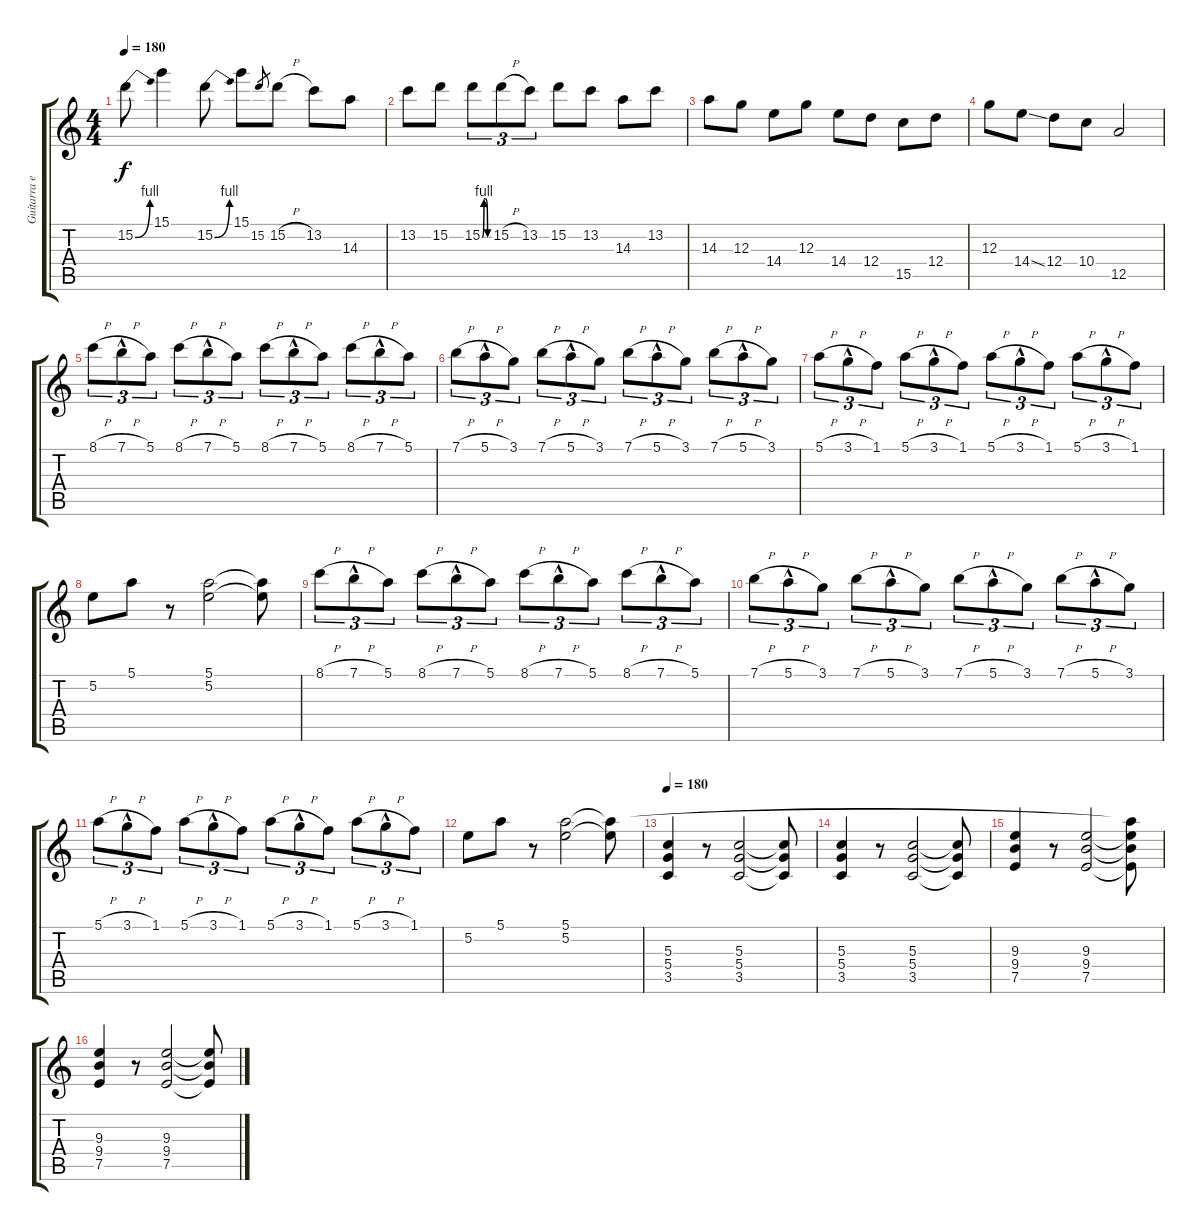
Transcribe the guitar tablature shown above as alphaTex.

\track ("Guitarra eléctrica" "Guitarra e") {instrument overdrivenguitar}
\staff {score tabs}
\tuning (E4 B3 G3 D3 A2 E2) {hide}
\ts (4 4)
\tempo 180
\clef g2
\ks c
15.2{be (bend 0 0 60 4)}.8{dy f} 15.1.4 15.2{be (bend 0 0 60 4)}.8 15.1.8 15.2.8{gr} 15.2{h}.8 13.2.8 14.3.8 |
13.2.8 15.2.8 15.2{be (custom 0 0 15 4 30 4 45 0 60 0)}.8{tu (3 2)} 15.2{h}.8{tu (3 2)} 13.2.8{tu (3 2)} 15.2.8 13.2.8 14.3.8 13.2.8 |
14.3.8 12.3.8 14.4.8 12.3.8 14.4.8 12.4.8 15.5.8 12.4.8 |
12.3.8 14.4{ss}.8 12.4.8 10.4.8 12.5.2 |
8.1{h}.8{tu (3 2)} 7.1{h hac}.8{tu (3 2)} 5.1.8{tu (3 2)} 8.1{h}.8{tu (3 2)} 7.1{h hac}.8{tu (3 2)} 5.1.8{tu (3 2)} 8.1{h}.8{tu (3 2)} 7.1{h hac}.8{tu (3 2)} 5.1.8{tu (3 2)} 8.1{h}.8{tu (3 2)} 7.1{h hac}.8{tu (3 2)} 5.1.8{tu (3 2)} |
7.1{h}.8{tu (3 2)} 5.1{h hac}.8{tu (3 2)} 3.1.8{tu (3 2)} 7.1{h}.8{tu (3 2)} 5.1{h hac}.8{tu (3 2)} 3.1.8{tu (3 2)} 7.1{h}.8{tu (3 2)} 5.1{h hac}.8{tu (3 2)} 3.1.8{tu (3 2)} 7.1{h}.8{tu (3 2)} 5.1{h hac}.8{tu (3 2)} 3.1.8{tu (3 2)} |
5.1{h}.8{tu (3 2)} 3.1{h hac}.8{tu (3 2)} 1.1.8{tu (3 2)} 5.1{h}.8{tu (3 2)} 3.1{h hac}.8{tu (3 2)} 1.1.8{tu (3 2)} 5.1{h}.8{tu (3 2)} 3.1{h hac}.8{tu (3 2)} 1.1.8{tu (3 2)} 5.1{h}.8{tu (3 2)} 3.1{h hac}.8{tu (3 2)} 1.1.8{tu (3 2)} |
5.2.8 5.1.8 r.8 (5.1 5.2).2 (5.1{t} 5.2{t}).8 |
8.1{h}.8{tu (3 2)} 7.1{h hac}.8{tu (3 2)} 5.1.8{tu (3 2)} 8.1{h}.8{tu (3 2)} 7.1{h hac}.8{tu (3 2)} 5.1.8{tu (3 2)} 8.1{h}.8{tu (3 2)} 7.1{h hac}.8{tu (3 2)} 5.1.8{tu (3 2)} 8.1{h}.8{tu (3 2)} 7.1{h hac}.8{tu (3 2)} 5.1.8{tu (3 2)} |
7.1{h}.8{tu (3 2)} 5.1{h hac}.8{tu (3 2)} 3.1.8{tu (3 2)} 7.1{h}.8{tu (3 2)} 5.1{h hac}.8{tu (3 2)} 3.1.8{tu (3 2)} 7.1{h}.8{tu (3 2)} 5.1{h hac}.8{tu (3 2)} 3.1.8{tu (3 2)} 7.1{h}.8{tu (3 2)} 5.1{h hac}.8{tu (3 2)} 3.1.8{tu (3 2)} |
5.1{h}.8{tu (3 2)} 3.1{h hac}.8{tu (3 2)} 1.1.8{tu (3 2)} 5.1{h}.8{tu (3 2)} 3.1{h hac}.8{tu (3 2)} 1.1.8{tu (3 2)} 5.1{h}.8{tu (3 2)} 3.1{h hac}.8{tu (3 2)} 1.1.8{tu (3 2)} 5.1{h}.8{tu (3 2)} 3.1{h hac}.8{tu (3 2)} 1.1.8{tu (3 2)} |
5.2.8 5.1.8 r.8 (5.1 5.2).2 (5.1{t} 5.2{t}).8 |
\tempo 180
(5.3 5.4 3.5).4{volume 11} r.8 (5.3 5.4 3.5).2 (5.3{t} 5.4{t} 3.5{t}).8 |
(5.3 5.4 3.5).4 r.8 (5.3 5.4 3.5).2 (5.3{t} 5.4{t} 3.5{t}).8 |
(9.3 9.4 7.5).4 r.8 (9.3 9.4 7.5).2 (5.1{t} 9.3{t} 9.4{t} 7.5{t}).8 |
(9.3 9.4 7.5).4 r.8 (9.3 9.4 7.5).2 (9.3{t} 9.4{t} 7.5{t}).8
